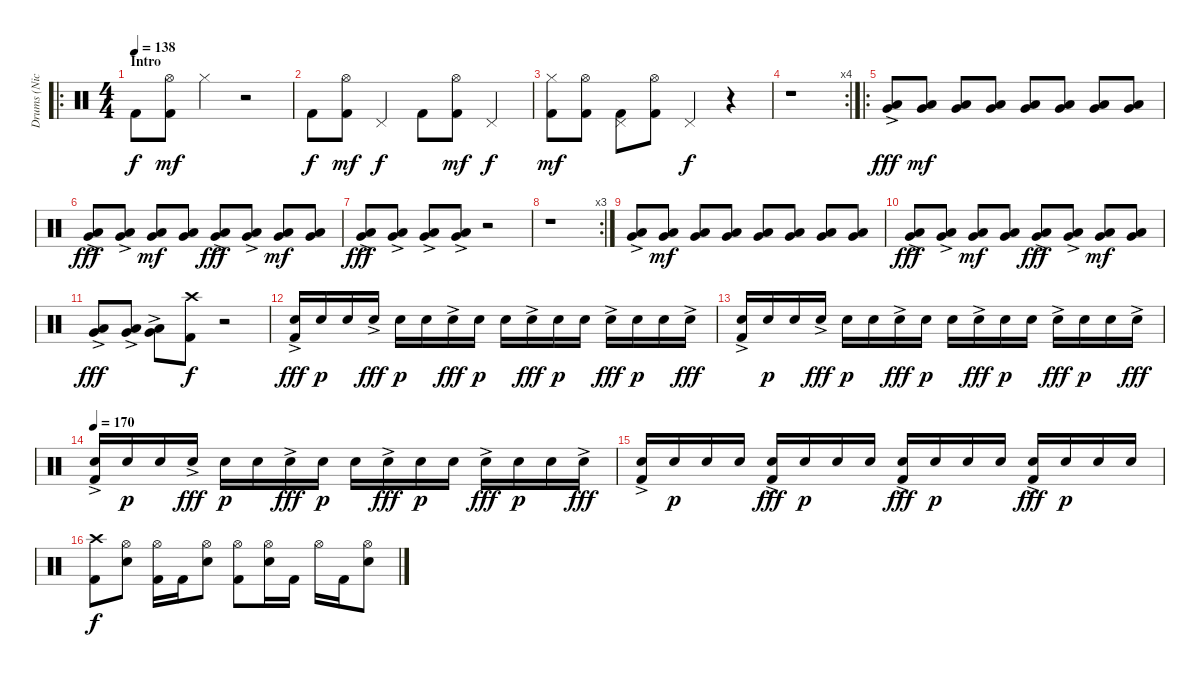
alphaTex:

\track ("Drums (Nick Menza)" "Drums (Nic") {instrument percussion}
\staff {score}
\articulation defaults
\ro
\ts (4 4)
\section ("" "Intro")
\tempo 138
\clef neutral
\ks c "Kick (hit) 2".8{dy f}
("Hi-Hat (open)" "Kick (hit) 2").8{dy mf} "Hi-Hat (closed)".4 r.2 |
"Kick (hit) 2".8{dy f} ("Hi-Hat (open)" "Kick (hit) 2").8{dy mf} "Pedal Hi-Hat (hit)".4{dy f} "Kick (hit) 2".8 ("Hi-Hat (open)" "Kick (hit) 2").8{dy mf} "Pedal Hi-Hat (hit)".4{dy f} |
("Hi-Hat (closed)" "Kick (hit) 2").8{dy mf} ("Hi-Hat (open)" "Kick (hit) 2").8 ("Pedal Hi-Hat (hit)" "Kick (hit) 2").8 ("Hi-Hat (open)" "Kick (hit) 2").8 "Pedal Hi-Hat (hit)".4{dy f} r.4 |
\rc 4
r.1 |
\ro
("Low Tom (hit)"{ac} "Very Low Tom (hit)"{ac}).8{dy fff} ("Low Tom (hit)" "Very Low Tom (hit)").8{dy mf} ("Low Tom (hit)" "Very Low Tom (hit)").8 ("Low Tom (hit)" "Very Low Tom (hit)").8 ("Low Tom (hit)" "Very Low Tom (hit)").8 ("Low Tom (hit)" "Very Low Tom (hit)").8 ("Low Tom (hit)" "Very Low Tom (hit)").8 ("Low Tom (hit)" "Very Low Tom (hit)").8 |
("Low Tom (hit)"{ac} "Very Low Tom (hit)"{ac}).8{dy fff} ("Low Tom (hit)"{ac} "Very Low Tom (hit)"{ac}).8 ("Low Tom (hit)" "Very Low Tom (hit)").8{dy mf} ("Low Tom (hit)" "Very Low Tom (hit)").8 ("Low Tom (hit)"{ac} "Very Low Tom (hit)"{ac}).8{dy fff} ("Low Tom (hit)"{ac} "Very Low Tom (hit)"{ac}).8 ("Low Tom (hit)" "Very Low Tom (hit)").8{dy mf} ("Low Tom (hit)" "Very Low Tom (hit)").8 |
("Low Tom (hit)"{ac} "Very Low Tom (hit)"{ac}).8{dy fff} ("Low Tom (hit)"{ac} "Very Low Tom (hit)"{ac}).8 ("Low Tom (hit)"{ac} "Very Low Tom (hit)"{ac}).8 ("Low Tom (hit)"{ac} "Very Low Tom (hit)"{ac}).8 r.2 |
\rc 3
r.1 |
("Low Tom (hit)"{ac} "Very Low Tom (hit)"{ac}).8 ("Low Tom (hit)" "Very Low Tom (hit)").8{dy mf} ("Low Tom (hit)" "Very Low Tom (hit)").8 ("Low Tom (hit)" "Very Low Tom (hit)").8 ("Low Tom (hit)" "Very Low Tom (hit)").8 ("Low Tom (hit)" "Very Low Tom (hit)").8 ("Low Tom (hit)" "Very Low Tom (hit)").8 ("Low Tom (hit)" "Very Low Tom (hit)").8 |
("Low Tom (hit)"{ac} "Very Low Tom (hit)"{ac}).8{dy fff} ("Low Tom (hit)"{ac} "Very Low Tom (hit)"{ac}).8 ("Low Tom (hit)" "Very Low Tom (hit)").8{dy mf} ("Low Tom (hit)" "Very Low Tom (hit)").8 ("Low Tom (hit)"{ac} "Very Low Tom (hit)"{ac}).8{dy fff} ("Low Tom (hit)"{ac} "Very Low Tom (hit)"{ac}).8 ("Low Tom (hit)" "Very Low Tom (hit)").8{dy mf} ("Low Tom (hit)" "Very Low Tom (hit)").8 |
("Low Tom (hit)"{ac} "Very Low Tom (hit)"{ac}).8{dy fff} ("Low Tom (hit)"{ac} "Very Low Tom (hit)"{ac}).8 ("Low Tom (hit)"{ac} "Very Low Tom (hit)"{ac}).8 ("Crash high (hit)" "Kick (hit) 2").8{dy f} r.2 |
("Snare (hit) 2"{ac} "Kick (hit) 2").16{dy fff} "Snare (hit) 2".16{dy p} "Snare (hit) 2".16 "Snare (hit) 2"{ac}.16{dy fff} "Snare (hit) 2".16{dy p} "Snare (hit) 2".16 "Snare (hit) 2"{ac}.16{dy fff} "Snare (hit) 2".16{dy p} "Snare (hit) 2".16 "Snare (hit) 2"{ac}.16{dy fff} "Snare (hit) 2".16{dy p} "Snare (hit) 2".16 "Snare (hit) 2"{ac}.16{dy fff} "Snare (hit) 2".16{dy p} "Snare (hit) 2".16 "Snare (hit) 2"{ac}.16{dy fff} |
("Snare (hit) 2"{ac} "Kick (hit) 2").16 "Snare (hit) 2".16{dy p} "Snare (hit) 2".16 "Snare (hit) 2"{ac}.16{dy fff} "Snare (hit) 2".16{dy p} "Snare (hit) 2".16 "Snare (hit) 2"{ac}.16{dy fff} "Snare (hit) 2".16{dy p} "Snare (hit) 2".16 "Snare (hit) 2"{ac}.16{dy fff} "Snare (hit) 2".16{dy p} "Snare (hit) 2".16 "Snare (hit) 2"{ac}.16{dy fff} "Snare (hit) 2".16{dy p} "Snare (hit) 2".16 "Snare (hit) 2"{ac}.16{dy fff} |
\tempo 170
("Snare (hit) 2"{ac} "Kick (hit) 2").16 "Snare (hit) 2".16{dy p} "Snare (hit) 2".16 "Snare (hit) 2"{ac}.16{dy fff} "Snare (hit) 2".16{dy p} "Snare (hit) 2".16 "Snare (hit) 2"{ac}.16{dy fff} "Snare (hit) 2".16{dy p} "Snare (hit) 2".16 "Snare (hit) 2"{ac}.16{dy fff} "Snare (hit) 2".16{dy p} "Snare (hit) 2".16 "Snare (hit) 2"{ac}.16{dy fff} "Snare (hit) 2".16{dy p} "Snare (hit) 2".16 "Snare (hit) 2"{ac}.16{dy fff} |
("Snare (hit) 2"{ac} "Kick (hit) 2").16 "Snare (hit) 2".16{dy p} "Snare (hit) 2".16 "Snare (hit) 2".16 ("Snare (hit) 2"{ac} "Kick (hit) 2").16{dy fff} "Snare (hit) 2".16{dy p} "Snare (hit) 2".16 "Snare (hit) 2".16 ("Snare (hit) 2"{ac} "Kick (hit) 2").16{dy fff} "Snare (hit) 2".16{dy p} "Snare (hit) 2".16 "Snare (hit) 2".16 ("Snare (hit) 2"{ac} "Kick (hit) 2").16{dy fff} "Snare (hit) 2".16{dy p} "Snare (hit) 2".16 "Snare (hit) 2".16 |
("Crash high (hit)" "Kick (hit) 2").8{dy f} ("Hi-Hat (open)" "Snare (hit) 2").8 ("Hi-Hat (open)" "Kick (hit) 2").16 "Kick (hit) 2".16 ("Hi-Hat (open)" "Snare (hit) 2").8 ("Hi-Hat (open)" "Kick (hit) 2").8 ("Hi-Hat (open)" "Snare (hit) 2").16 "Kick (hit) 2".16 "Hi-Hat (open)".16 "Kick (hit) 2".16 ("Hi-Hat (open)" "Snare (hit) 2").8
